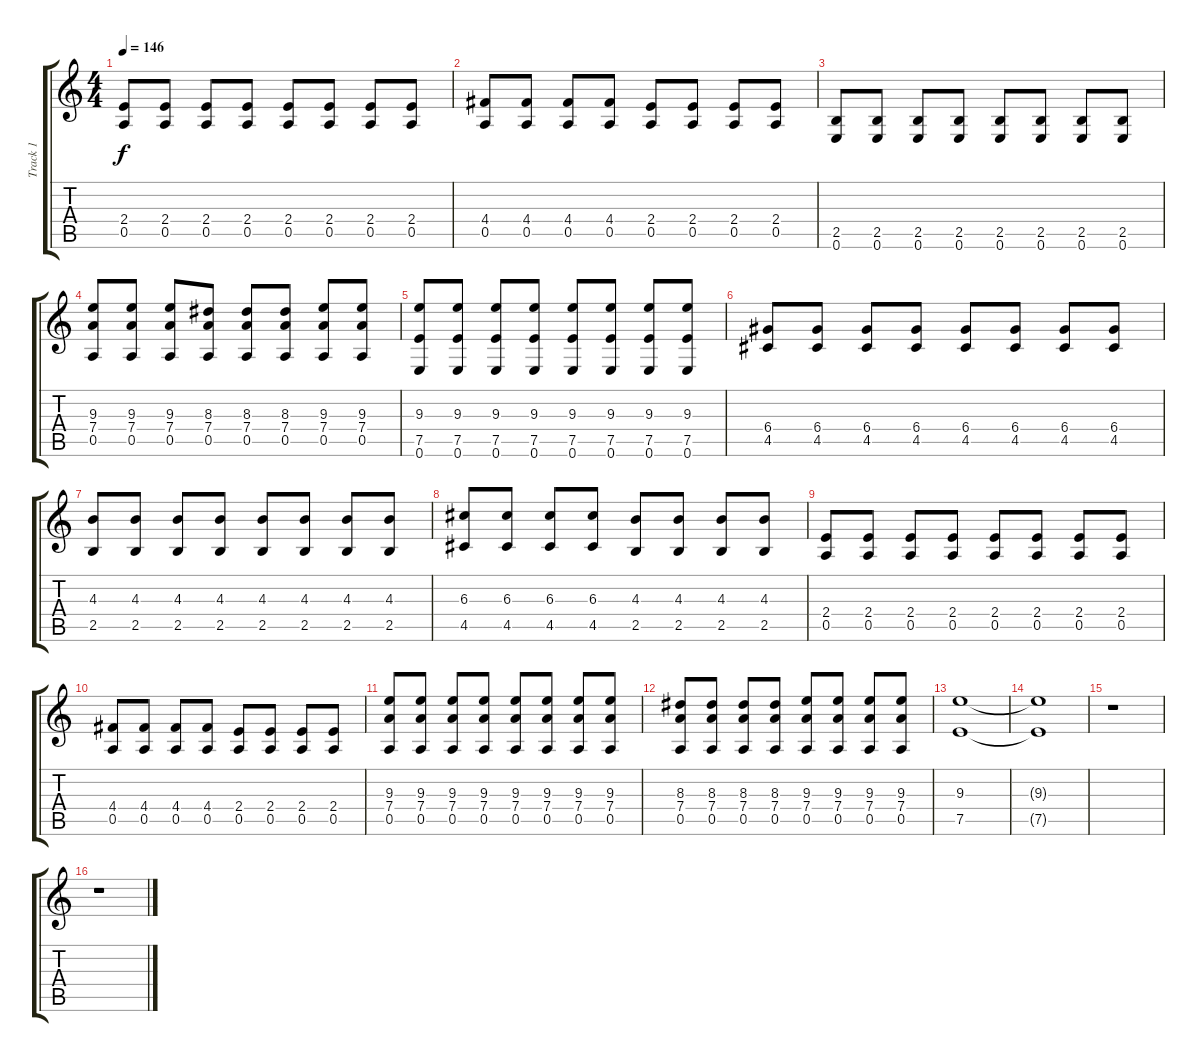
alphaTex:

\track ("Track 1" "Track 1") {instrument overdrivenguitar}
\staff {score tabs}
\tuning (E4 B3 G3 D3 A2 E2) {hide}
\ts (4 4)
\tempo 146
\clef g2
\ks c
(2.4 0.5).8{dy f} (2.4 0.5).8 (2.4 0.5).8 (2.4 0.5).8 (2.4 0.5).8 (2.4 0.5).8 (2.4 0.5).8 (2.4 0.5).8 |
(4.4 0.5).8 (4.4 0.5).8 (4.4 0.5).8 (4.4 0.5).8 (2.4 0.5).8 (2.4 0.5).8 (2.4 0.5).8 (2.4 0.5).8 |
(2.5 0.6).8 (2.5 0.6).8 (2.5 0.6).8 (2.5 0.6).8 (2.5 0.6).8 (2.5 0.6).8 (2.5 0.6).8 (2.5 0.6).8 |
(9.3 7.4 0.5).8 (9.3 7.4 0.5).8 (9.3 7.4 0.5).8 (8.3 7.4 0.5).8 (8.3 7.4 0.5).8 (8.3 7.4 0.5).8 (9.3 7.4 0.5).8 (9.3 7.4 0.5).8 |
(9.3 7.5 0.6).8 (9.3 7.5 0.6).8 (9.3 7.5 0.6).8 (9.3 7.5 0.6).8 (9.3 7.5 0.6).8 (9.3 7.5 0.6).8 (9.3 7.5 0.6).8 (9.3 7.5 0.6).8 |
(6.4 4.5).8 (6.4 4.5).8 (6.4 4.5).8 (6.4 4.5).8 (6.4 4.5).8 (6.4 4.5).8 (6.4 4.5).8 (6.4 4.5).8 |
(4.3 2.5).8 (4.3 2.5).8 (4.3 2.5).8 (4.3 2.5).8 (4.3 2.5).8 (4.3 2.5).8 (4.3 2.5).8 (4.3 2.5).8 |
(6.3 4.5).8 (6.3 4.5).8 (6.3 4.5).8 (6.3 4.5).8 (4.3 2.5).8 (4.3 2.5).8 (4.3 2.5).8 (4.3 2.5).8 |
(2.4 0.5).8 (2.4 0.5).8 (2.4 0.5).8 (2.4 0.5).8 (2.4 0.5).8 (2.4 0.5).8 (2.4 0.5).8 (2.4 0.5).8 |
(4.4 0.5).8 (4.4 0.5).8 (4.4 0.5).8 (4.4 0.5).8 (2.4 0.5).8 (2.4 0.5).8 (2.4 0.5).8 (2.4 0.5).8 |
(9.3 7.4 0.5).8 (9.3 7.4 0.5).8 (9.3 7.4 0.5).8 (9.3 7.4 0.5).8 (9.3 7.4 0.5).8 (9.3 7.4 0.5).8 (9.3 7.4 0.5).8 (9.3 7.4 0.5).8 |
(8.3 7.4 0.5).8 (8.3 7.4 0.5).8 (8.3 7.4 0.5).8 (8.3 7.4 0.5).8 (9.3 7.4 0.5).8 (9.3 7.4 0.5).8 (9.3 7.4 0.5).8 (9.3 7.4 0.5).8 |
(9.3 7.5).1{volume 0} |
(9.3{t} 7.5{t}).1 |
r.1 |
r.1
